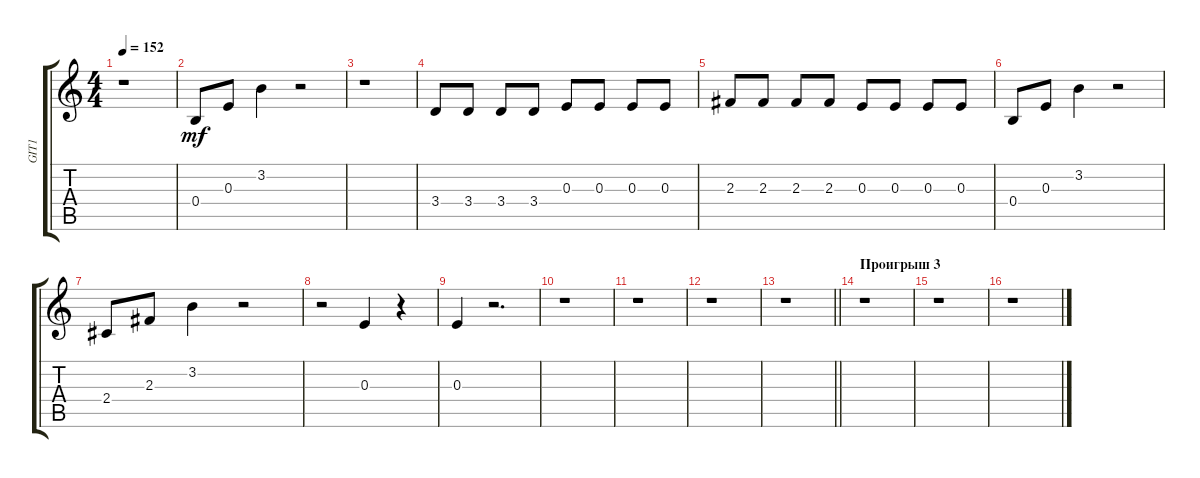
\track ("GIT1" "GIT1") {instrument electricguitarclean}
\staff {score tabs}
\tuning (Db4 Ab3 E3 B2 Gb2 B1) {hide}
\ts (4 4)
\tempo 152
\clef g2
\ks c
r.1{dy mf} |
0.4.8 0.3.8 3.2.4 r.2 |
r.1 |
3.4.8 3.4.8 3.4.8 3.4.8 0.3.8 0.3.8 0.3.8 0.3.8 |
2.3.8 2.3.8 2.3.8 2.3.8 0.3.8 0.3.8 0.3.8 0.3.8 |
0.4.8 0.3.8 3.2.4 r.2 |
2.4.8 2.3.8 3.2.4 r.2 |
r.2 0.3.4 r.4 |
0.3.4 r.2{d} |
r.1 |
r.1 |
r.1 |
\barLineRight lightlight
r.1 |
\section ("" "Проигрыш 3")
r.1 |
r.1 |
r.1
